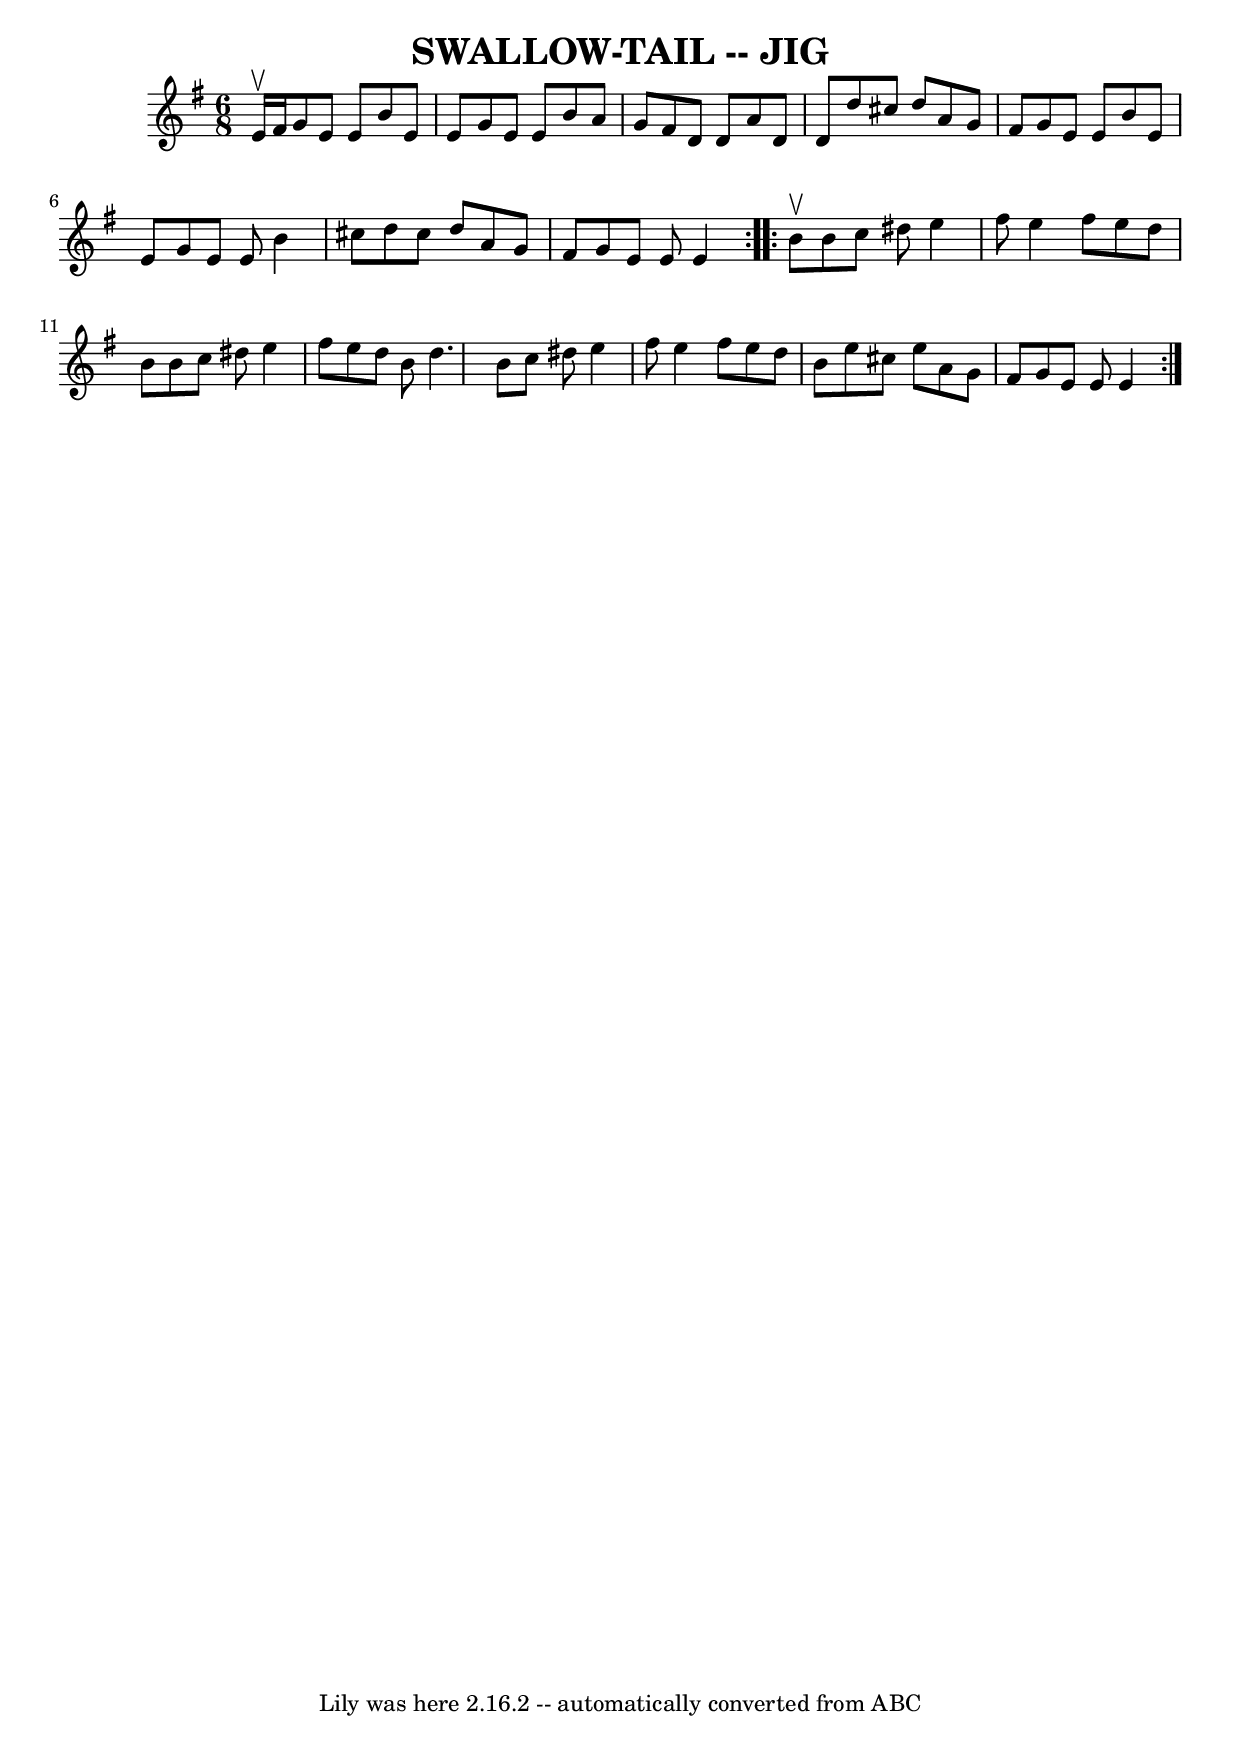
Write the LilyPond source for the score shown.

\version "2.16.2"
\include "Mammoth.ily"
\header {
  %% book = "Ryan's Mammoth Collection of Fiddle Tunes"
  crossRefNumber = "1"
  footnotes = ""
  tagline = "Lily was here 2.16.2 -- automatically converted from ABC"
  title = "SWALLOW-TAIL -- JIG"

}
voicedefault =  {



  \repeat volta 2 {

    \time 6/8 
    \key e \minor
 e'16^\upbow fis'16        |
    g'8 e'8    
    e'8 b'8 e'8 e'8    |
    g'8 e'8 e'8 b'8 a'8 g'8   
    |
    fis'8 d'8 d'8 a'8 d'8 d'8    |
    d''8    
    cis''8 d''8 a'8 g'8 fis'8        |
    g'8 e'8 e'8    
    b'8 e'8 e'8    |
    g'8 e'8 e'8 b'4 cis''8    |
    
    d''8 cis''8 d''8 a'8 g'8 fis'8    |
    g'8 e'8 e'8  
    e'4    
  }     
  \repeat volta 2 {
    b'8^\upbow       |
    b'8 c''8    
    dis''8 e''4 fis''8    |
    e''4 fis''8 e''8 d''8 b'8    
    |
    b'8 c''8 dis''8 e''4 fis''8    |
    e''8 d''8   
    b'8 d''4.        |
    b'8 c''8 dis''8 e''4 fis''8    
    |
    e''4 fis''8 e''8 d''8 b'8    |
    e''8 cis''8   
    e''8 a'8 g'8 fis'8    |
    g'8 e'8 e'8 e'4    
  }   

}

\score{
  <<

    \context Staff="default"
    {
      \voicedefault 
      
    }

  >>
  \layout {
    
  }
  \midi {
  }

}
